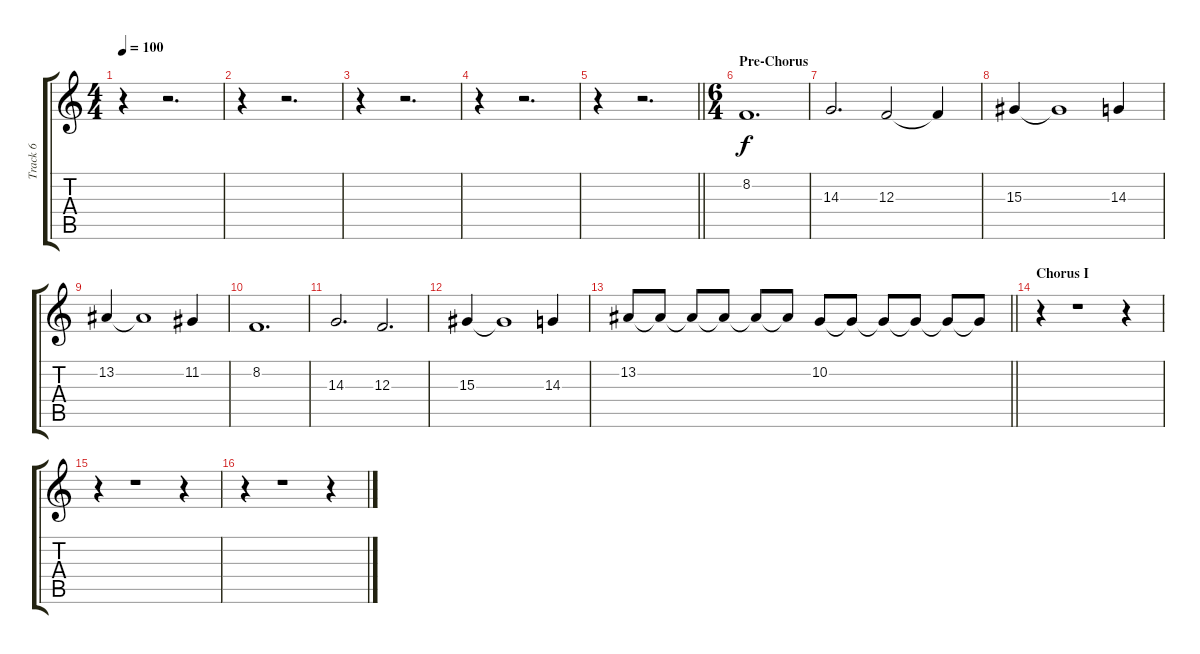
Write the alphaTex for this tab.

\track ("Track 6" "Track 6") {instrument choiraahs}
\staff {score tabs}
\tuning (D4 A3 F3 C3 G2 C2) {hide}
\ts (4 4)
\tempo 100
\clef g2
\ks c
r.4{dy f} r.2{d} |
r.4 r.2{d} |
r.4 r.2{d} |
r.4 r.2{d} |
\barLineRight lightlight
r.4 r.2{d} |
\ts (6 4)
\section ("" "Pre-Chorus")
8.2.1{d} |
14.3.2{d} 12.3.2 12.3{t}.4 |
15.3.4 15.3{t}.1 14.3.4 |
13.2.4 13.2{t}.1 11.2.4 |
8.2.1{d} |
14.3.2{d} 12.3.2{d} |
15.3.4 15.3{t}.1 14.3.4 |
\barLineRight lightlight
13.2.8 13.2{t}.8 13.2{t}.8 13.2{t}.8 13.2{t}.8 13.2{t}.8 10.2.8 10.2{t}.8 10.2{t}.8 10.2{t}.8 10.2{t}.8 10.2{t}.8 |
\section ("" "Chorus I")
r.4 r.1 r.4 |
r.4 r.1 r.4 |
r.4 r.1 r.4
